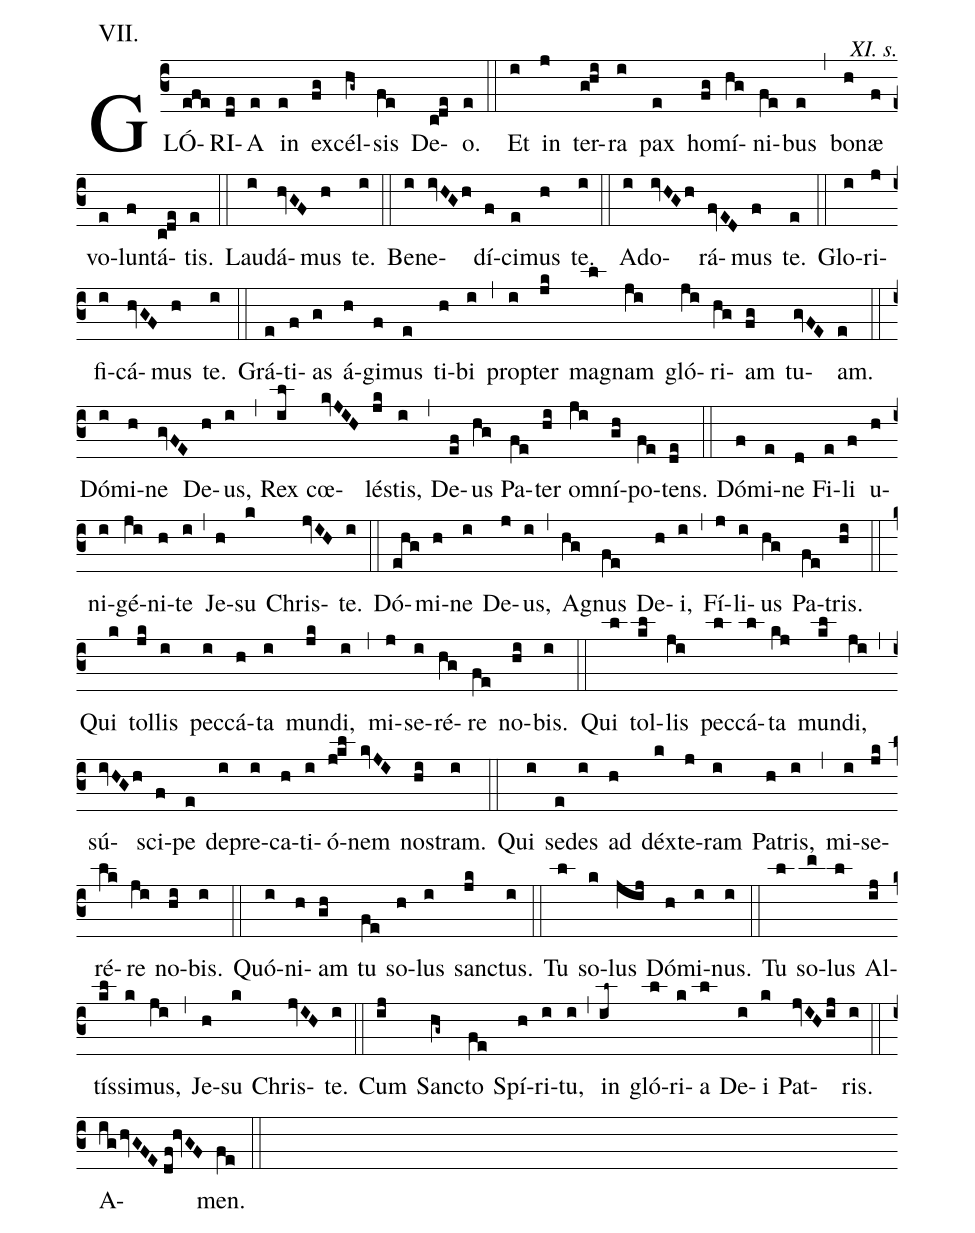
annotation:VII.;
commentary:XI. s.;
office-part:Kyriale;
%%
() GLÓ(efe)RI(de)A(e) in(e) ex(fg)cél(hg~)sis(fe) De(c!de)o.(e) (::) Et(i) in(j) ter(g!hi)ra(i) pax(e) ho(fg)mí(hg)ni(fe)bus(e) (,) bo(h)næ(f) vo(e)lun(f)tá(c!de)tis.(e) (::) Lau(i)dá(hvGF)mus(h) te.(i) (::) Be(i)ne(ivHGh)dí(f)ci(e)mus(h) te.(i) (::) A(i)do(ivHGh)rá(fvED)mus(f) te.(e) (::) Glo(i)ri(j)fi(i)cá(hvGF)mus(h) te.(i) (::) Grá(e)ti(f)as(g) á(h)gi(f)mus(e) ti(h)bi(i) (,) prop(i)ter(jk) ma(l)gnam(ji) gló(ji)ri(hg)am(fg) tu(gvFE)am.(e) (::) Dó(i)mi(h)ne(gvFE) De(h)us,(i) (,) Rex(il) cœ(kvJIH)lés(jk)tis,(i) (,) De(ef)us(hg) Pa(fe)ter(hi) om(ji)ní(gh)po(fe)tens.(de) (::) Dó(f)mi(e)ne(d) Fi(e)li(f) u(h)ni(i)gé(ji)ni(h)te(i) (,) Je(h)su(k) Chris(jvIH)te.(i) (::) Dó(ehg)mi(h)ne(i) De(j)us,(i) (,) A(hg)gnus(fe) De(h)i,(i) (,) Fí(j)li(i)us(hg) Pa(fe)tris.(hi) (::) Qui(k) tol(jk)lis(i) pec(i)cá(h)ta(i) mun(jk)di,(i) (,) mi(j)se(i)ré(hg)re(fe) no(hi)bis.(i) (::) Qui(l) tol(kl)lis(ji) pec(l)cá(l)ta(kj) mun(kl)di,(ji) (,) sú(ivHGh)sci(f)pe(e) de(i)pre(i)ca(h)ti(i)ó(j!kl)nem(kvJI) nos(hi)tram.(i) (::) Qui(i) se(e)des(i) ad(h) déx(k)te(j)ram(i) Pa(h)tris,(i) (,) mi(i)se(jk)ré(lk)re(ji) no(hi)bis.(i) (::) Quó(i)ni(h)am(gh) tu(fe) so(h)lus(i) san(jk)ctus.(i) (::) Tu(l) so(k)lus(jij) Dó(h)mi(i)nus.(i) (::) Tu(l) so(m)lus(l) Al(ij)tís(kl)si(k)mus,(ji) (,) Je(h)su(k) Chris(jvIH)te.(i) (::) Cum(ij) San(hg~)cto(fe) Spí(h)ri(i)tu,(i) (,) in(il~) gló(l)ri(k)a(l) De(i)i(k) Pat(jvIHij)ris.(i) (::) A(ighvGFE//df!hvGF)men.(fe) (::)
